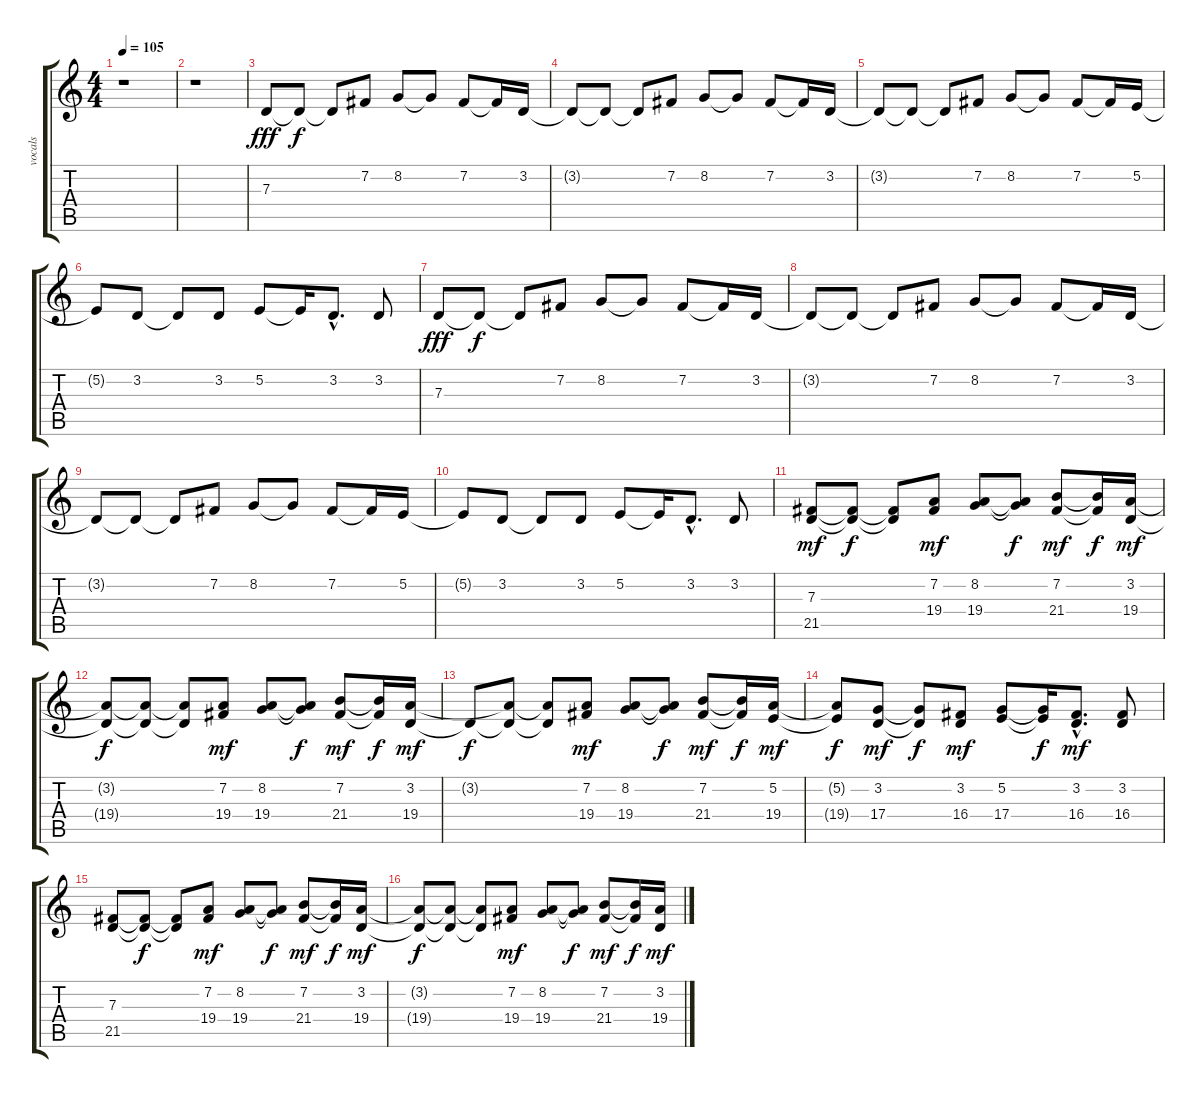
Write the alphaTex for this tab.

\track ("vocals" "vocals") {instrument clarinet}
\staff {score tabs}
\tuning (E4 B3 G3 D3 A2 E2) {hide}
\ts (4 4)
\tempo 105
\clef g2
\ks c
r.1{dy f} |
r.1 |
7.3.8{dy fff} 7.3{t}.8{dy f} 7.3{t}.8 7.2.8 8.2.8 8.2{t}.8 7.2.8 7.2{t}.16 3.2.16 |
3.2{t}.8 3.2{t}.8 3.2{t}.8 7.2.8 8.2.8 8.2{t}.8 7.2.8 7.2{t}.16 3.2.16 |
3.2{t}.8 3.2{t}.8 3.2{t}.8 7.2.8 8.2.8 8.2{t}.8 7.2.8 7.2{t}.16 5.2.16 |
5.2{t}.8 3.2.8 3.2{t}.8 3.2.8 5.2.8 5.2{t}.16 3.2{hac}.8{d} 3.2.8 |
7.3.8{dy fff} 7.3{t}.8{dy f} 7.3{t}.8 7.2.8 8.2.8 8.2{t}.8 7.2.8 7.2{t}.16 3.2.16 |
3.2{t}.8 3.2{t}.8 3.2{t}.8 7.2.8 8.2.8 8.2{t}.8 7.2.8 7.2{t}.16 3.2.16 |
3.2{t}.8 3.2{t}.8 3.2{t}.8 7.2.8 8.2.8 8.2{t}.8 7.2.8 7.2{t}.16 5.2.16 |
5.2{t}.8 3.2.8 3.2{t}.8 3.2.8 5.2.8 5.2{t}.16 3.2{hac}.8{d} 3.2.8 |
(7.3 21.5).8{dy mf} (7.3{t} 21.5{t}).8{dy f} (7.3{t} 21.5{t}).8 (7.2 19.4).8{dy mf} (8.2 19.4).8 (8.2{t} 19.4{t}).8{dy f} (7.2 21.4).8{dy mf} (7.2{t} 21.4{t}).16{dy f} (3.2 19.4).16{dy mf} |
(3.2{t} 19.4{t}).8{dy f} (3.2{t} 19.4{t}).8 (3.2{t} 19.4{t}).8 (7.2 19.4).8{dy mf} (8.2 19.4).8 (8.2{t} 19.4{t}).8{dy f} (7.2 21.4).8{dy mf} (7.2{t} 21.4{t}).16{dy f} (3.2 19.4).16{dy mf} |
3.2{t}.8{dy f} (3.2{t} 19.4{t}).8 (3.2{t} 19.4{t}).8 (7.2 19.4).8{dy mf} (8.2 19.4).8 (8.2{t} 19.4{t}).8{dy f} (7.2 21.4).8{dy mf} (7.2{t} 21.4{t}).16{dy f} (5.2 19.4).16{dy mf} |
(5.2{t} 19.4{t}).8{dy f} (3.2 17.4).8{dy mf} (3.2{t} 17.4{t}).8{dy f} (3.2 16.4).8{dy mf} (5.2 17.4).8 (5.2{t} 17.4{t}).16{dy f} (3.2{hac} 16.4{hac}).8{d dy mf} (3.2 16.4).8 |
(7.3 21.5).8 (7.3{t} 21.5{t}).8{dy f} (7.3{t} 21.5{t}).8 (7.2 19.4).8{dy mf} (8.2 19.4).8 (8.2{t} 19.4{t}).8{dy f} (7.2 21.4).8{dy mf} (7.2{t} 21.4{t}).16{dy f} (3.2 19.4).16{dy mf} |
(3.2{t} 19.4{t}).8{dy f} (3.2{t} 19.4{t}).8 (3.2{t} 19.4{t}).8 (7.2 19.4).8{dy mf} (8.2 19.4).8 (8.2{t} 19.4{t}).8{dy f} (7.2 21.4).8{dy mf} (7.2{t} 21.4{t}).16{dy f} (3.2 19.4).16{dy mf}
